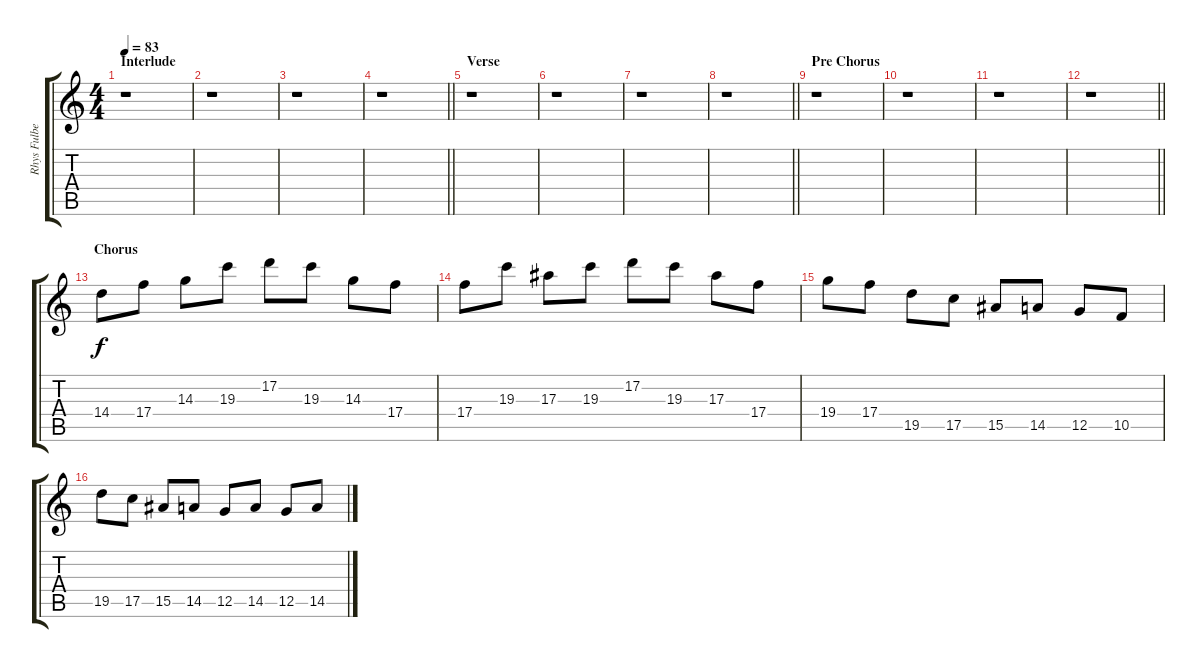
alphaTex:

\track ("Rhys Fulber 3" "Rhys Fulbe") {instrument acousticgrandpiano}
\staff {score tabs}
\tuning (D5 A4 F4 C4 G3 D3) {hide}
\ts (4 4)
\section ("" "Interlude")
\tempo 83
\clef g2
\ks c
r.1{dy f} |
r.1 |
r.1 |
\barLineRight lightlight
r.1 |
\section ("" "Verse")
r.1 |
r.1 |
r.1 |
\barLineRight lightlight
r.1 |
\section ("" "Pre Chorus")
r.1 |
r.1 |
r.1 |
\barLineRight lightlight
r.1 |
\section ("" "Chorus")
14.4.8 17.4.8 14.3.8 19.3.8 17.2.8 19.3.8 14.3.8 17.4.8 |
17.4.8 19.3.8 17.3.8 19.3.8 17.2.8 19.3.8 17.3.8 17.4.8 |
19.4.8 17.4.8 19.5.8 17.5.8 15.5.8 14.5.8 12.5.8 10.5.8 |
19.5.8 17.5.8 15.5.8 14.5.8 12.5.8 14.5.8 12.5.8 14.5.8
